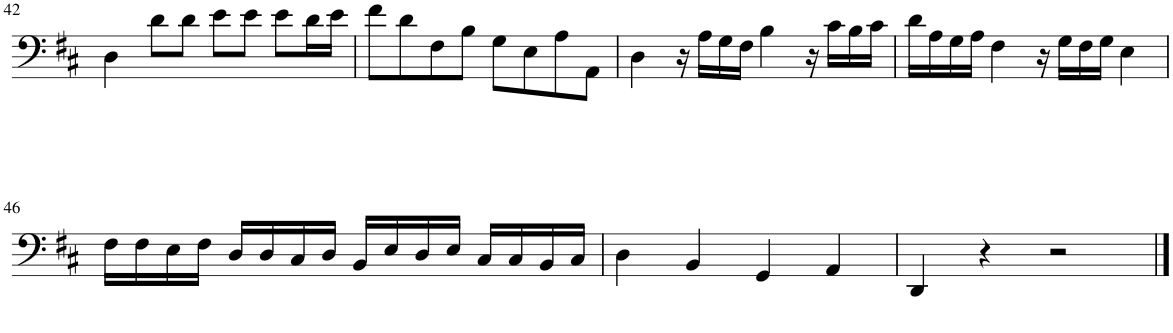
**kern
*part1
*staff1
*I"Violoncello
*I'Vc.
!!LO:PB:g=z
*clefF4
*k[f#c#]
*M4/4
*met(c)
=42
4D\
8d\L
8d\J
8e\L
8e\J
8e\L
16d\L
16e\JJ
=43
8f#\L
8d\
8F#\
8B\J
8G\L
8E\
8A\
8AA\J
=44
4D\
16r
16A\LL
16G\
16F#\JJ
4B\
16r
16c#\LL
16B\
16c#\JJ
=45
16d\LL
16A\
16G\
16A\JJ
4F#\
16r
16G\LL
16F#\
16G\JJ
4E\
!!LO:LB:g=z
=46
16F#\LL
16F#\
16E\
16F#\JJ
16D/LL
16D/
16C#/
16D/JJ
16BB/LL
16E/
16D/
16E/JJ
16C#/LL
16C#/
16BB/
16C#/JJ
=47
4D\
4BB/
4GG/
4AA/
=48
4DD/
4r
2r
==
*-
